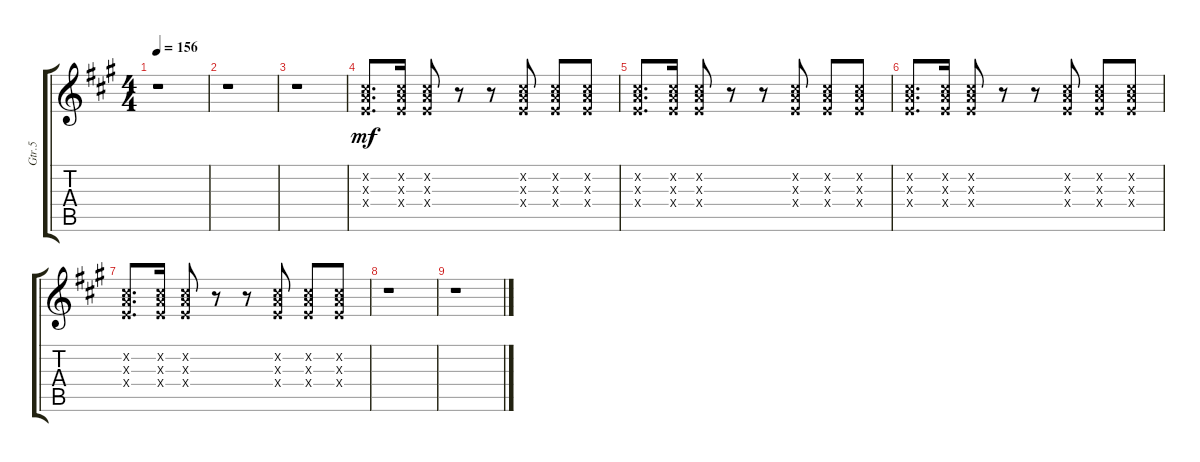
\track ("Gtr.5" "Gtr.5") {instrument distortionguitar}
\staff {score tabs}
\tuning (E4 B3 G3 D3 A2 D2) {hide}
\ts (4 4)
\tempo 156
\clef g2
\ks a
r.1{dy mf} |
r.1 |
r.1 |
(2.2{x} 2.3{x} 2.4{x}).8{d} (2.2{x} 2.3{x} 2.4{x}).16 (2.2{x} 2.3{x} 2.4{x}).8 r.8 r.8 (2.2{x} 2.3{x} 2.4{x}).8 (2.2{x} 2.3{x} 2.4{x}).8 (2.2{x} 2.3{x} 2.4{x}).8 |
(2.2{x} 2.3{x} 2.4{x}).8{d} (2.2{x} 2.3{x} 2.4{x}).16 (2.2{x} 2.3{x} 2.4{x}).8 r.8 r.8 (2.2{x} 2.3{x} 2.4{x}).8 (2.2{x} 2.3{x} 2.4{x}).8 (2.2{x} 2.3{x} 2.4{x}).8 |
(2.2{x} 2.3{x} 2.4{x}).8{d} (2.2{x} 2.3{x} 2.4{x}).16 (2.2{x} 2.3{x} 2.4{x}).8 r.8 r.8 (2.2{x} 2.3{x} 2.4{x}).8 (2.2{x} 2.3{x} 2.4{x}).8 (2.2{x} 2.3{x} 2.4{x}).8 |
(2.2{x} 2.3{x} 2.4{x}).8{d} (2.2{x} 2.3{x} 2.4{x}).16 (2.2{x} 2.3{x} 2.4{x}).8 r.8 r.8 (2.2{x} 2.3{x} 2.4{x}).8 (2.2{x} 2.3{x} 2.4{x}).8 (2.2{x} 2.3{x} 2.4{x}).8 |
r.1 |
r.1
